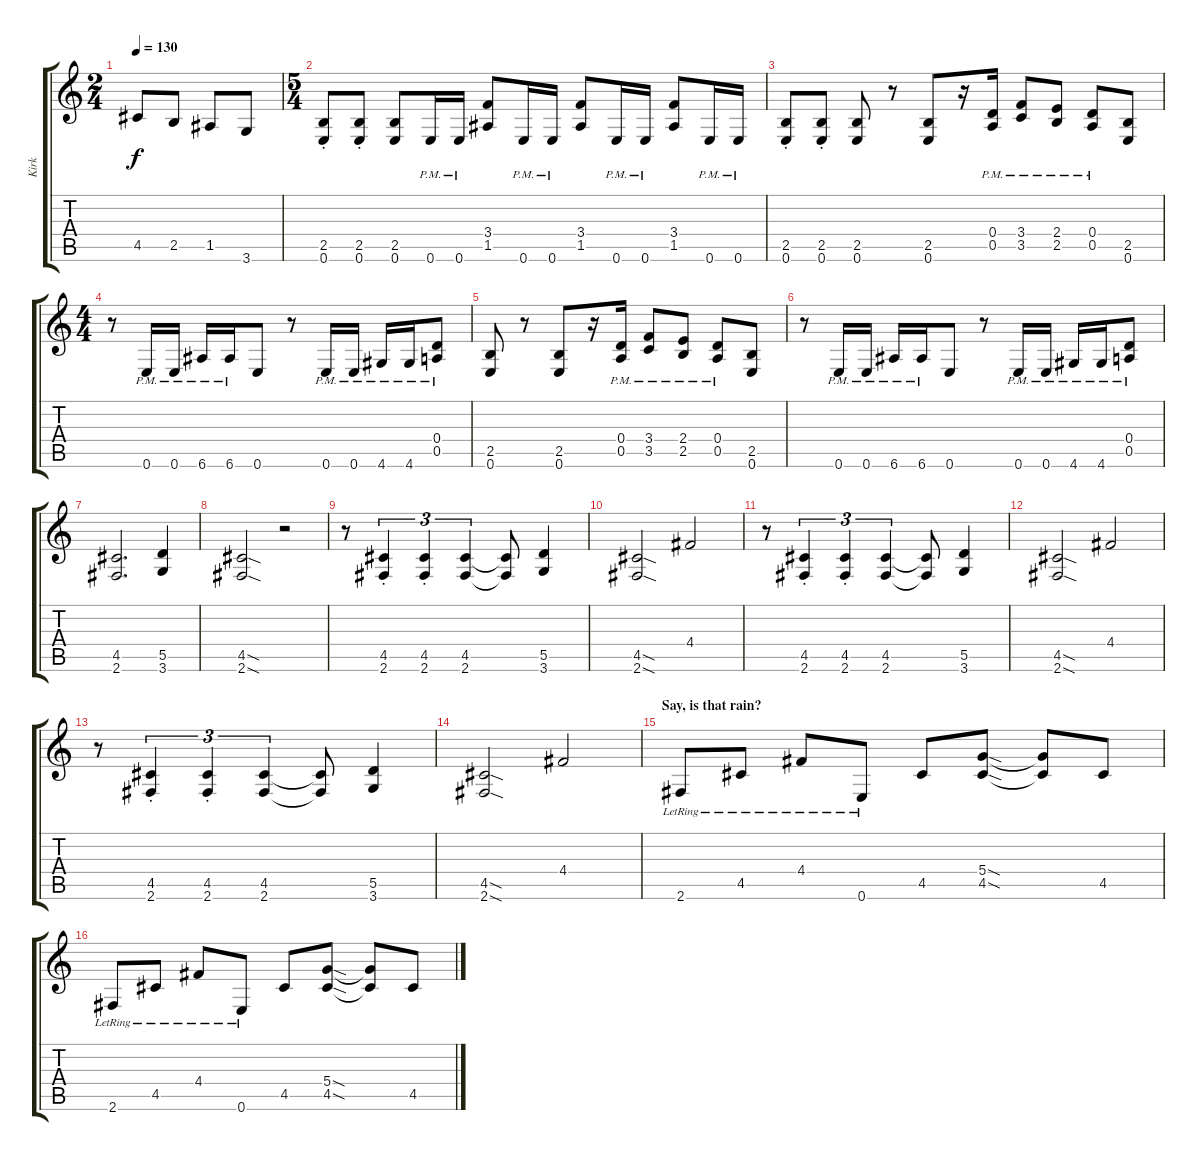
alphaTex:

\track ("Kirk" "Kirk") {instrument overdrivenguitar}
\staff {score tabs}
\tuning (E4 B3 G3 D3 A2 E2) {hide}
\ts (2 4)
\tempo 130
\clef g2
\ks c
4.5{t}.8{dy f} 2.5.8 1.5.8 3.6.8 |
\ts (5 4)
(2.5{st} 0.6{st}).8 (2.5{st} 0.6{st}).8 (2.5 0.6).8 0.6{pm}.16 0.6{pm}.16 (3.4 1.5).8 0.6{pm}.16 0.6{pm}.16 (3.4 1.5).8 0.6{pm}.16 0.6{pm}.16 (3.4 1.5).8 0.6{pm}.16 0.6{pm}.16 |
\section ("" "")
(2.5{st} 0.6{st}).8 (2.5{st} 0.6{st}).8 (2.5 0.6).8 r.8 (2.5 0.6).8 r.16 (0.4{pm} 0.5{pm}).16 (3.4{pm} 3.5{pm}).8 (2.4{pm} 2.5{pm}).8 (0.4{pm} 0.5{pm}).8 (2.5 0.6).8 |
\ts (4 4)
r.8 0.6{pm}.16 0.6{pm}.16 6.6{pm}.16 6.6{pm}.16 0.6.8 r.8 0.6{pm}.16 0.6{pm}.16 4.6{pm}.16 4.6{pm}.16 (0.4{pm} 0.5{pm}).8 |
(2.5 0.6).8 r.8 (2.5 0.6).8 r.16 (0.4{pm} 0.5{pm}).16 (3.4{pm} 3.5{pm}).8 (2.4{pm} 2.5{pm}).8 (0.4{pm} 0.5{pm}).8 (2.5 0.6).8 |
r.8 0.6{pm}.16 0.6{pm}.16 6.6{pm}.16 6.6{pm}.16 0.6.8 r.8 0.6{pm}.16 0.6{pm}.16 4.6{pm}.16 4.6{pm}.16 (0.4{pm} 0.5{pm}).8 |
\section ("" "")
(4.5 2.6).2{d} (5.5 3.6).4 |
(4.5{sod} 2.6{sod}).2 r.2 |
r.8 (4.5{st} 2.6{st}).4{tu (3 2)} (4.5{st} 2.6{st}).4{tu (3 2)} (4.5 2.6).4{tu (3 2)} (4.5{t} 2.6{t}).8 (5.5 3.6).4 |
(4.5{sod} 2.6{sod}).2 4.4.2 |
r.8 (4.5{st} 2.6{st}).4{tu (3 2)} (4.5{st} 2.6{st}).4{tu (3 2)} (4.5 2.6).4{tu (3 2)} (4.5{t} 2.6{t}).8 (5.5 3.6).4 |
(4.5{sod} 2.6{sod}).2 4.4.2 |
r.8 (4.5{st} 2.6{st}).4{tu (3 2)} (4.5{st} 2.6{st}).4{tu (3 2)} (4.5 2.6).4{tu (3 2)} (4.5{t} 2.6{t}).8 (5.5 3.6).4 |
(4.5{sod} 2.6{sod}).2 4.4.2 |
\section ("" "Say, is that rain?")
2.6{lr}.8{instrument electricguitarclean} 4.5{lr}.8 4.4{lr}.8 0.6{lr}.8 4.5.8 (5.4{sod} 4.5{sod}).8 (5.4{t} 4.5{t}).8 4.5.8 |
2.6{lr}.8 4.5{lr}.8 4.4{lr}.8 0.6{lr}.8 4.5.8 (5.4{sod} 4.5{sod}).8 (5.4{t} 4.5{t}).8 4.5.8
